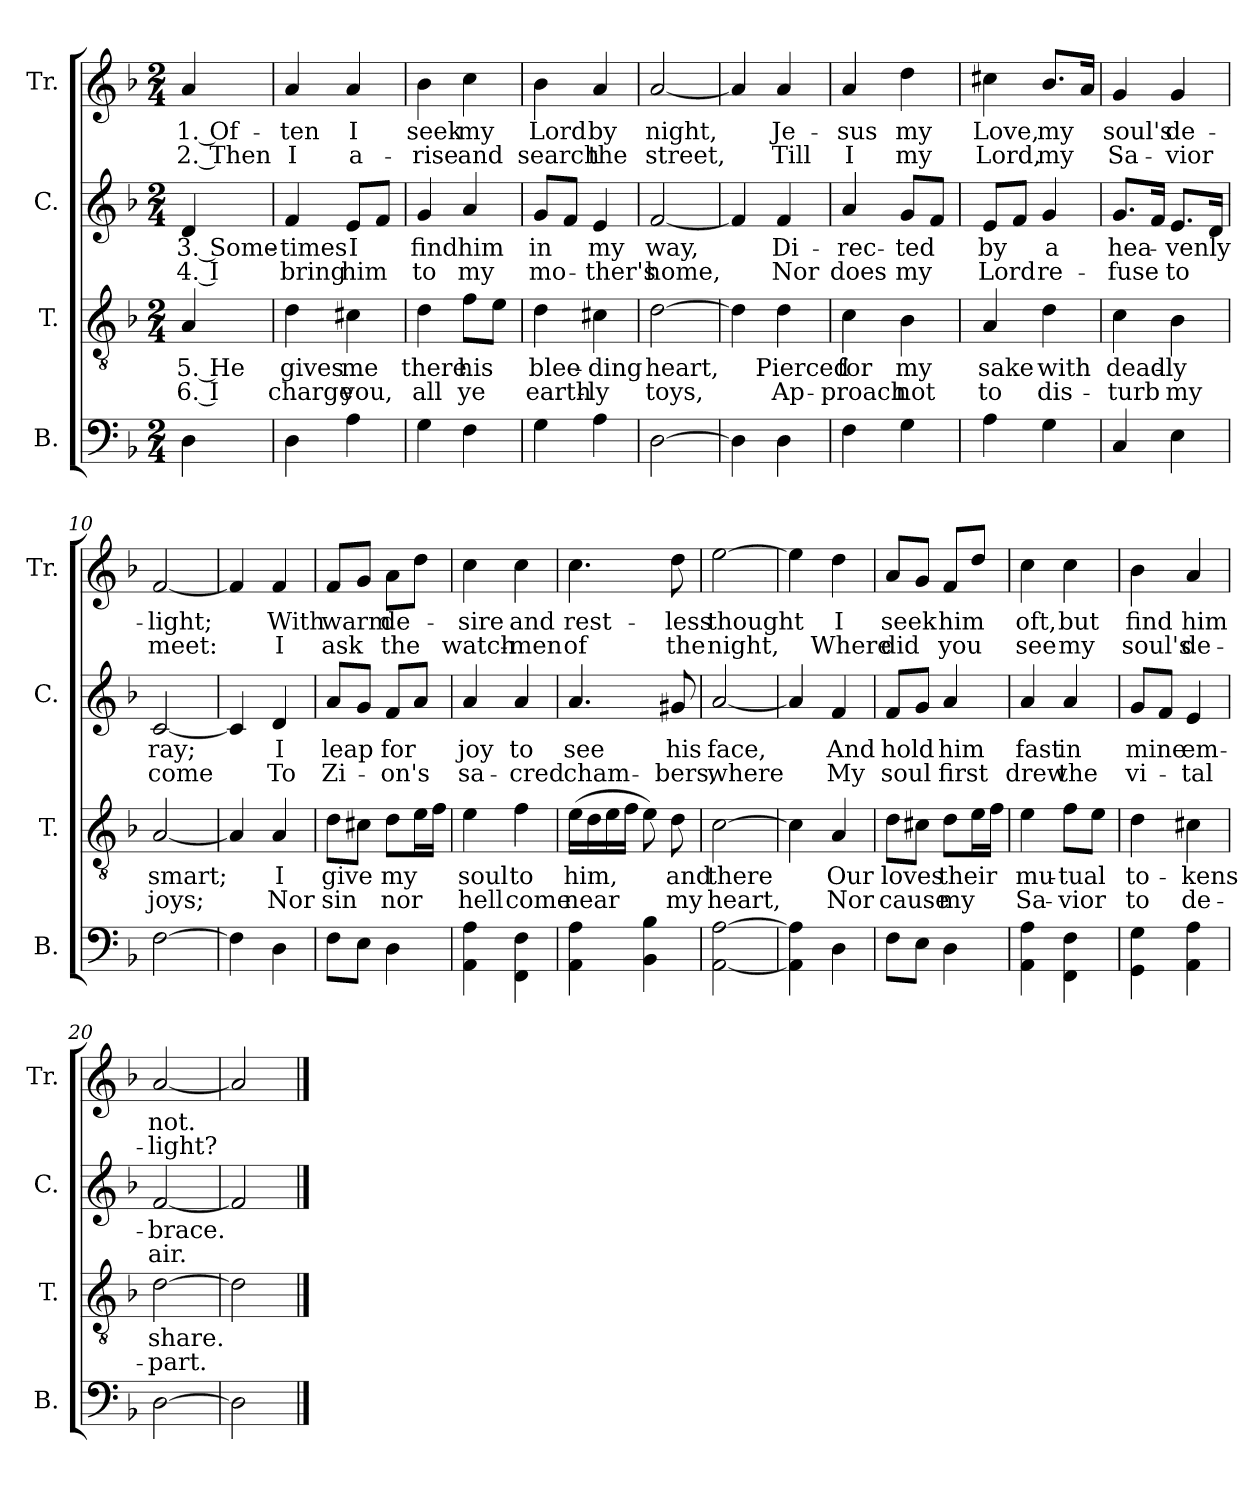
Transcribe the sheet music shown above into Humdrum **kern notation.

**kern	**kern	**text	**text	**kern	**text	**text	**kern	**text	**text
*part4	*part3	*part3	*part3	*part2	*part2	*part2	*part1	*part1	*part1
*staff4	*staff3	*staff3	*staff3	*staff2	*staff2	*staff2	*staff1	*staff1	*staff1
*I"B.	*I"T.	*	*	*I"C.	*	*	*I"Tr.	*	*
*I'B.	*I'T.	*	*	*I'C.	*	*	*I'Tr.	*	*
*clefF4	*clefGv2	*	*	*clefG2	*	*	*clefG2	*	*
*k[b-]	*k[b-]	*	*	*k[b-]	*	*	*k[b-]	*	*
*M2/4	*M2/4	*	*	*M2/4	*	*	*M2/4	*	*
*MM80	*MM80	*	*	*MM80	*	*	*MM80	*	*
=1	=1	=1	=1	=1	=1	=1	=1	=1	=1
4D\	4A/	5. He	6. I	4d/	3. Some-	4. I	4a/	1. Of-	2. Then
=2	=2	=2	=2	=2	=2	=2	=2	=2	=2
4D\	4d\	gives	charge	4f/	-times	bring	4a/	-ten	I
4A\	4c#X\	me	you,	8e/L	I	him	4a/	I	a-
.	.	.	.	8f/J	.	.	.	.	.
=3	=3	=3	=3	=3	=3	=3	=3	=3	=3
4G\	4d\	there	all	4g/	find	to	4b-\	seek	-rise
4F\	8f\L	his	ye	4a/	him	my	4cc\	my	and
.	8e\J	.	.	.	.	.	.	.	.
=4	=4	=4	=4	=4	=4	=4	=4	=4	=4
4G\	4d\	blee-	earth-	8g/L	in	mo-	4b-\	Lord	search
.	.	.	.	8f/J	.	.	.	.	.
4A\	4c#X\	-ding	-ly	4e/	my	-ther's	4a/	by	the
=5	=5	=5	=5	=5	=5	=5	=5	=5	=5
[2D\	[2d\	heart,	toys,	[2f/	way,	home,	[2a/	night,	street,
=6	=6	=6	=6	=6	=6	=6	=6	=6	=6
4D\]	4d\]	.	.	4f/]	.	.	4a/]	.	.
4D\	4d\	Pierced	Ap-	4f/	Di-	Nor	4a/	Je-	Till
=7	=7	=7	=7	=7	=7	=7	=7	=7	=7
4F\	4c\	for	-proach	4a/	-rec-	does	4a/	-sus	I
4G\	4B-\	my	not	8g/L	-ted	my	4dd\	my	my
.	.	.	.	8f/J	.	.	.	.	.
=8	=8	=8	=8	=8	=8	=8	=8	=8	=8
4A\	4A/	sake	to	8e/L	by	Lord	4cc#X\	Love,	Lord,
.	.	.	.	8f/J	.	.	.	.	.
4G\	4d\	with	dis-	4g/	a	re-	8.b-/L	my	my
.	.	.	.	.	.	.	16a/Jk	.	.
=9	=9	=9	=9	=9	=9	=9	=9	=9	=9
4C/	4c\	dead-	-turb	8.g/L	hea-	-fuse	4g/	soul's	Sa-
.	.	.	.	16f/Jk	.	.	.	.	.
4E\	4B-\	-ly	my	8.e/L	-venly	to	4g/	de-	-vior
.	.	.	.	16d/Jk	.	.	.	.	.
=10	=10	=10	=10	=10	=10	=10	=10	=10	=10
[2F\	[2A/	smart;	joys;	[2c/	ray;	come	[2f/	-light;	meet:
=11	=11	=11	=11	=11	=11	=11	=11	=11	=11
4F\]	4A/]	.	.	4c/]	.	.	4f/]	.	.
4D\	4A/	I	Nor	4d/	I	To	4f/	With	I
!!LO:LB:g=z
=12	=12	=12	=12	=12	=12	=12	=12	=12	=12
8F\L	8d\L	give	sin	8a/L	leap	Zi-	8f/L	warm	ask
8E\J	8c#X\J	.	.	8g/J	.	.	8g/J	.	.
4D\	8d\L	my	nor	8f/L	for	-on's	8a\L	de-	the
.	16e\L	.	.	8a/J	.	.	8dd\J	.	.
.	16f\JJ	.	.	.	.	.	.	.	.
=13	=13	=13	=13	=13	=13	=13	=13	=13	=13
4AA\ 4A\	4e\	soul	hell	4a/	joy	sa-	4cc\	-sire	watch-
4FF\ 4F\	4f\	to	come	4a/	to	-cred	4cc\	and	-men
=14	=14	=14	=14	=14	=14	=14	=14	=14	=14
4AA\ 4A\	(16e\LL	him,	near	4.a/	see	cham-	4.cc\	rest-	of
.	16d\	.	.	.	.	.	.	.	.
.	16e\	.	.	.	.	.	.	.	.
.	16f\JJ	.	.	.	.	.	.	.	.
4BB-\ 4B-\	8e\)	.	.	.	.	.	.	.	.
.	8d\	and	my	8g#X/	his	-bers,	8dd\	-less	the
=15	=15	=15	=15	=15	=15	=15	=15	=15	=15
[2AA\ [2A\	[2c\	there	heart,	[2a/	face,	where	[2ee\	thought	night,
=16	=16	=16	=16	=16	=16	=16	=16	=16	=16
4AA\] 4A\]	4c\]	.	.	4a/]	.	.	4ee\]	.	.
4D\	4A/	Our	Nor	4f/	And	My	4dd\	I	Where
=17	=17	=17	=17	=17	=17	=17	=17	=17	=17
8F\L	8d\L	loves	cause	8f/L	hold	soul	8a/L	seek	did
8E\J	8c#X\J	.	.	8g/J	.	.	8g/J	.	.
4D\	8d\L	their	my	4a/	him	first	8f/L	him	you
.	16e\L	.	.	.	.	.	8dd/J	.	.
.	16f\JJ	.	.	.	.	.	.	.	.
=18	=18	=18	=18	=18	=18	=18	=18	=18	=18
4AA\ 4A\	4e\	mu-	Sa-	4a/	fast	drew	4cc\	oft,	see
4FF\ 4F\	8f\L	-tual	-vior	4a/	in	the	4cc\	but	my
.	8e\J	.	.	.	.	.	.	.	.
=19	=19	=19	=19	=19	=19	=19	=19	=19	=19
4GG\ 4G\	4d\	to-	to	8g/L	mine	vi-	4b-\	find	soul's
.	.	.	.	8f/J	.	.	.	.	.
4AA\ 4A\	4c#X\	-kens	de-	4e/	em-	-tal	4a/	him	de-
=20	=20	=20	=20	=20	=20	=20	=20	=20	=20
[2D\	[2d\	share.	-part.	[2f/	-brace.	air.	[2a/	not.	-light?
=21	=21	=21	=21	=21	=21	=21	=21	=21	=21
2D\]	2d\]	.	.	2f/]	.	.	2a/]	.	.
==	==	==	==	==	==	==	==	==	==
*-	*-	*-	*-	*-	*-	*-	*-	*-	*-
